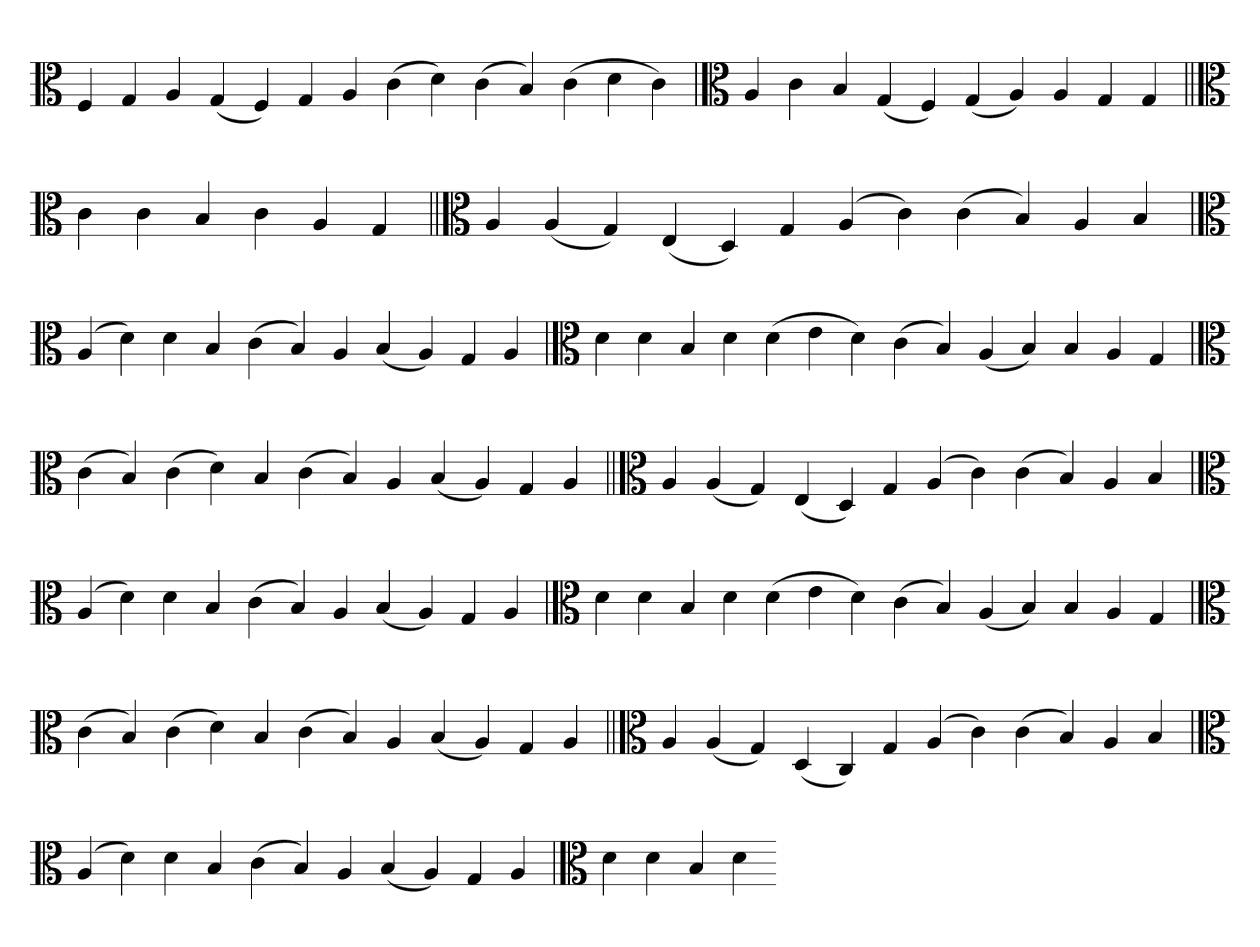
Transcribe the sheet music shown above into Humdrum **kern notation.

**kern
*part1
*staff1
*clefC3
=
4F
4G
4A
(4G
4F)
4G
4A
(4c
4d)
(4c
4B)
(4c
4d
4c)
=`
*clefC3
4A
4c
4B
(4G
4F)
(4G
4A)
4A
4G
4G
=||
*clefC3
4c
4c
4B
4c
4A
4G
=||
*clefC3
4A
(4A
4G)
(4E
4D)
4G
(4A
4c)
(4c
4B)
4A
4B
='
*clefC3
(4A
4d)
4d
4B
(4c
4B)
4A
(4B
4A)
4G
4A
=
*clefC3
4d
4d
4B
4d
(4d
4e
4d)
(4c
4B)
(4A
4B)
4B
4A
4G
='
*clefC3
(4c
4B)
(4c
4d)
4B
(4c
4B)
4A
(4B
4A)
4G
4A
=||
*clefC3
4A
(4A
4G)
(4E
4D)
4G
(4A
4c)
(4c
4B)
4A
4B
='
*clefC3
(4A
4d)
4d
4B
(4c
4B)
4A
(4B
4A)
4G
4A
=
*clefC3
4d
4d
4B
4d
(4d
4e
4d)
(4c
4B)
(4A
4B)
4B
4A
4G
='
*clefC3
(4c
4B)
(4c
4d)
4B
(4c
4B)
4A
(4B
4A)
4G
4A
=||
*clefC3
4A
(4A
4G)
(4D
4C)
4G
(4A
4c)
(4c
4B)
4A
4B
='
*clefC3
(4A
4d)
4d
4B
(4c
4B)
4A
(4B
4A)
4G
4A
=
*clefC3
4d
4d
4B
4d
=-
*-
